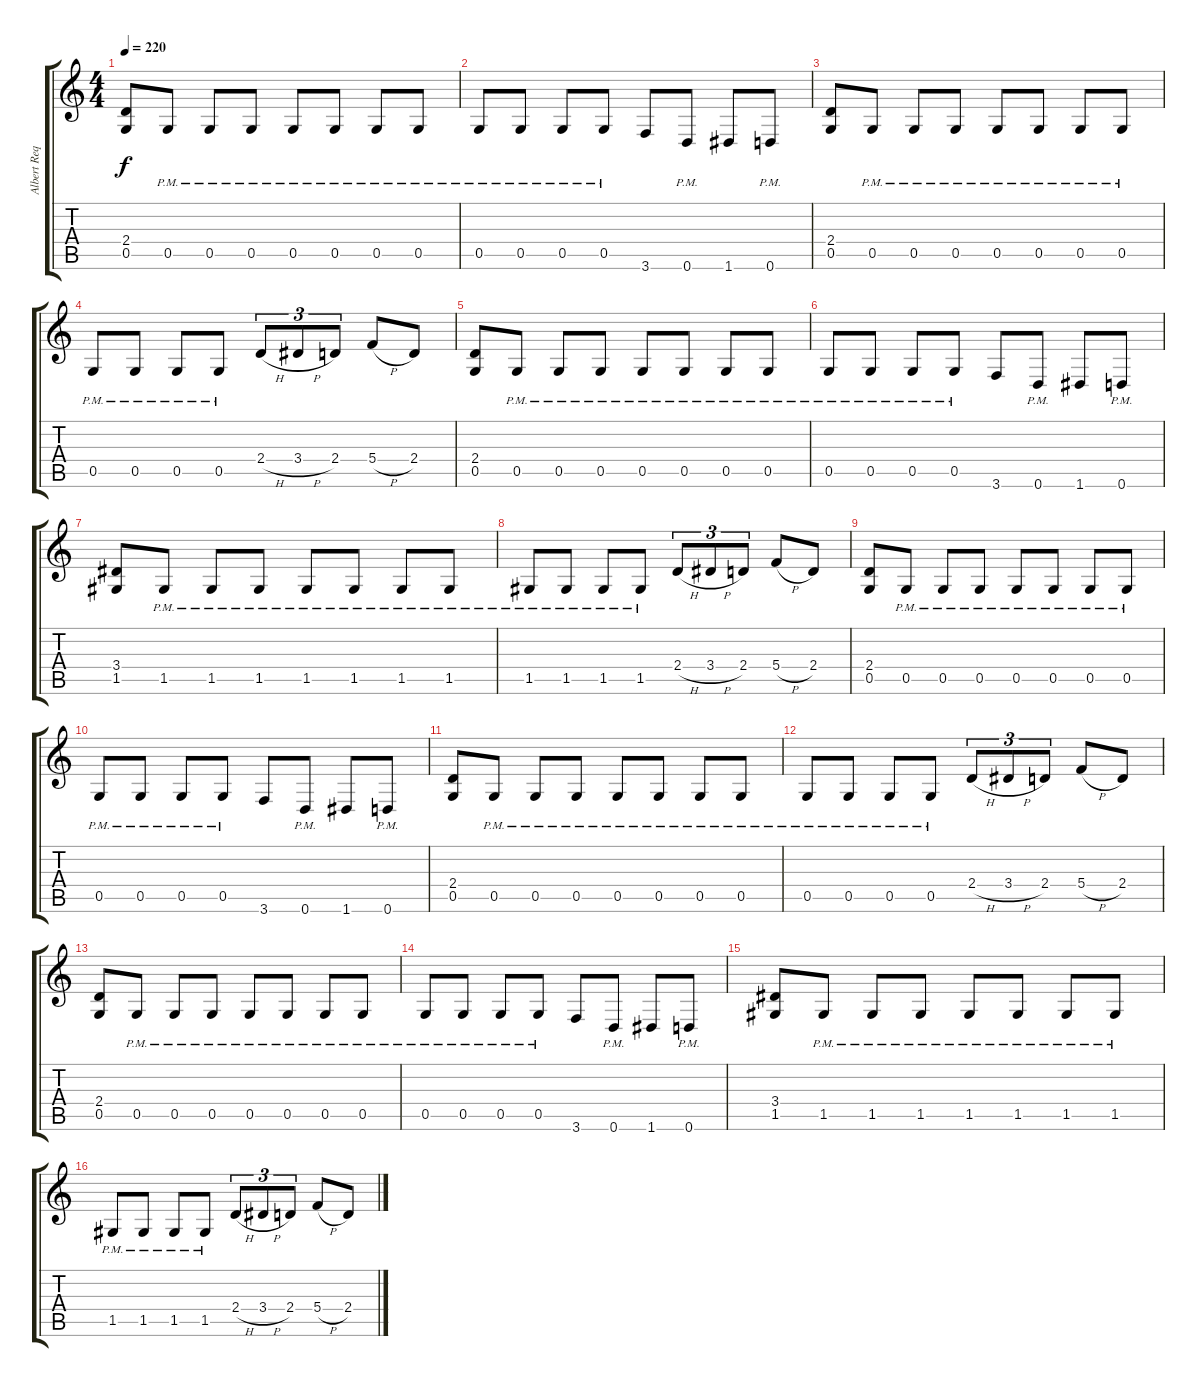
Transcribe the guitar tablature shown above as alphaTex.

\track ("Albert Requena" "Albert Req") {instrument distortionguitar}
\staff {score tabs}
\tuning (D4 A3 F3 C3 G2 D2) {hide}
\ts (4 4)
\tempo 220
\clef g2
\ks c
(2.4 0.5).8{dy f} 0.5{pm}.8 0.5{pm}.8 0.5{pm}.8 0.5{pm}.8 0.5{pm}.8 0.5{pm}.8 0.5{pm}.8 |
0.5{pm}.8 0.5{pm}.8 0.5{pm}.8 0.5{pm}.8 3.6.8 0.6{pm}.8 1.6.8 0.6{pm}.8 |
(2.4 0.5).8 0.5{pm}.8 0.5{pm}.8 0.5{pm}.8 0.5{pm}.8 0.5{pm}.8 0.5{pm}.8 0.5{pm}.8 |
0.5{pm}.8 0.5{pm}.8 0.5{pm}.8 0.5{pm}.8 2.4{h}.8{tu (3 2)} 3.4{h}.8{tu (3 2)} 2.4.8{tu (3 2)} 5.4{h}.8 2.4.8 |
(2.4 0.5).8 0.5{pm}.8 0.5{pm}.8 0.5{pm}.8 0.5{pm}.8 0.5{pm}.8 0.5{pm}.8 0.5{pm}.8 |
0.5{pm}.8 0.5{pm}.8 0.5{pm}.8 0.5{pm}.8 3.6.8 0.6{pm}.8 1.6.8 0.6{pm}.8 |
(3.4 1.5).8 1.5{pm}.8 1.5{pm}.8 1.5{pm}.8 1.5{pm}.8 1.5{pm}.8 1.5{pm}.8 1.5{pm}.8 |
1.5{pm}.8 1.5{pm}.8 1.5{pm}.8 1.5{pm}.8 2.4{h}.8{tu (3 2)} 3.4{h}.8{tu (3 2)} 2.4.8{tu (3 2)} 5.4{h}.8 2.4.8 |
(2.4 0.5).8 0.5{pm}.8 0.5{pm}.8 0.5{pm}.8 0.5{pm}.8 0.5{pm}.8 0.5{pm}.8 0.5{pm}.8 |
0.5{pm}.8 0.5{pm}.8 0.5{pm}.8 0.5{pm}.8 3.6.8 0.6{pm}.8 1.6.8 0.6{pm}.8 |
(2.4 0.5).8 0.5{pm}.8 0.5{pm}.8 0.5{pm}.8 0.5{pm}.8 0.5{pm}.8 0.5{pm}.8 0.5{pm}.8 |
0.5{pm}.8 0.5{pm}.8 0.5{pm}.8 0.5{pm}.8 2.4{h}.8{tu (3 2)} 3.4{h}.8{tu (3 2)} 2.4.8{tu (3 2)} 5.4{h}.8 2.4.8 |
(2.4 0.5).8 0.5{pm}.8 0.5{pm}.8 0.5{pm}.8 0.5{pm}.8 0.5{pm}.8 0.5{pm}.8 0.5{pm}.8 |
0.5{pm}.8 0.5{pm}.8 0.5{pm}.8 0.5{pm}.8 3.6.8 0.6{pm}.8 1.6.8 0.6{pm}.8 |
(3.4 1.5).8 1.5{pm}.8 1.5{pm}.8 1.5{pm}.8 1.5{pm}.8 1.5{pm}.8 1.5{pm}.8 1.5{pm}.8 |
1.5{pm}.8 1.5{pm}.8 1.5{pm}.8 1.5{pm}.8 2.4{h}.8{tu (3 2)} 3.4{h}.8{tu (3 2)} 2.4.8{tu (3 2)} 5.4{h}.8 2.4.8
